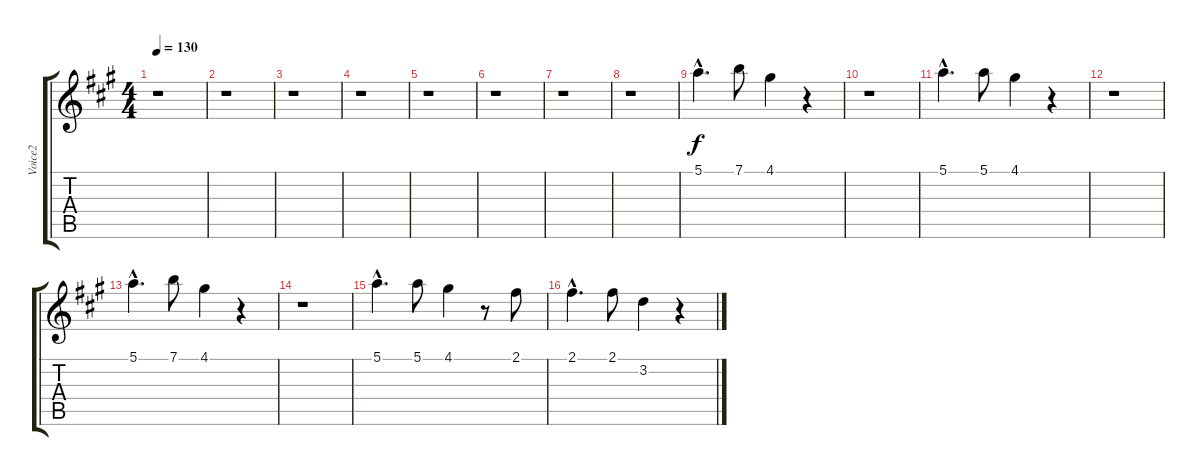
\track ("Voice2" "Voice2") {instrument overdrivenguitar}
\staff {score tabs}
\tuning (E4 B3 G3 D3 A2 E2) {hide}
\ts (4 4)
\tempo 130
\clef g2
\ks f#minor
r.1{dy f} |
r.1 |
r.1 |
r.1 |
r.1 |
r.1 |
r.1 |
r.1 |
5.1{hac}.4{d} 7.1.8 4.1.4 r.4 |
r.1 |
5.1{hac}.4{d} 5.1.8 4.1.4 r.4 |
r.1 |
5.1{hac}.4{d} 7.1.8 4.1.4 r.4 |
r.1 |
5.1{hac}.4{d} 5.1.8 4.1.4 r.8 2.1.8 |
2.1{hac}.4{d} 2.1.8 3.2.4 r.4
